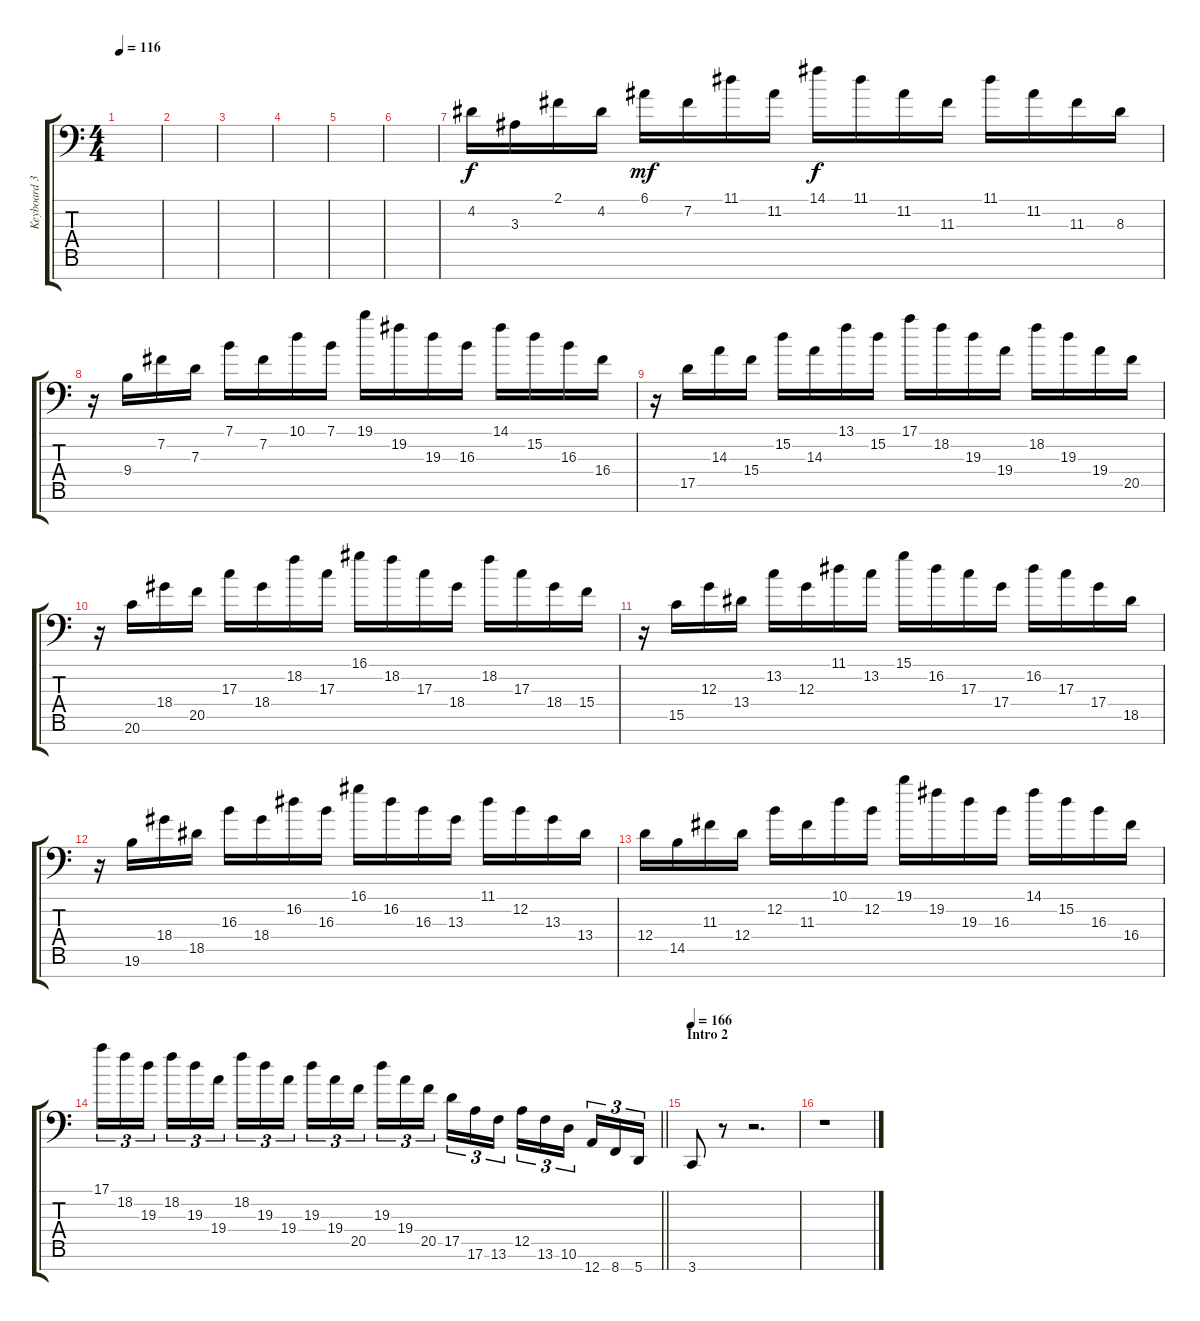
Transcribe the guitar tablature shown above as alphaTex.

\track ("Keyboard 3 (Lead)" "Keyboard 3") {instrument lead2sawtooth}
\staff {score tabs}
\tuning (E4 B3 G3 D3 A2 E2 A1) {hide}
\ts (4 4)
\tempo 116
\clef f4
\ks c
|
|
|
|
|
|
4.2.16 3.3.16 2.1.16 4.2.16 6.1.16{dy mf} 7.2.16 11.1.16 11.2.16 14.1.16{dy f} 11.1.16 11.2.16 11.3.16 11.1.16 11.2.16 11.3.16 8.3.16 |
r.16 9.4.16 7.2.16 7.3.16 7.1.16 7.2.16 10.1.16 7.1.16 19.1.16 19.2.16 19.3.16 16.3.16 14.1.16 15.2.16 16.3.16 16.4.16 |
r.16 17.5.16 14.3.16 15.4.16 15.2.16 14.3.16 13.1.16 15.2.16 17.1.16 18.2.16 19.3.16 19.4.16 18.2.16 19.3.16 19.4.16 20.5.16 |
r.16 20.6.16 18.4.16 20.5.16 17.3.16 18.4.16 18.2.16 17.3.16 16.1.16 18.2.16 17.3.16 18.4.16 18.2.16 17.3.16 18.4.16 15.4.16 |
r.16 15.5.16 12.3.16 13.4.16 13.2.16 12.3.16 11.1.16 13.2.16 15.1.16 16.2.16 17.3.16 17.4.16 16.2.16 17.3.16 17.4.16 18.5.16 |
r.16 19.6.16 18.4.16 18.5.16 16.3.16 18.4.16 16.2.16 16.3.16 16.1.16 16.2.16 16.3.16 13.3.16 11.1.16 12.2.16 13.3.16 13.4.16 |
12.4.16 14.5.16 11.3.16 12.4.16 12.2.16 11.3.16 10.1.16 12.2.16 19.1.16 19.2.16 19.3.16 16.3.16 14.1.16 15.2.16 16.3.16 16.4.16 |
\barLineRight lightlight
17.1.16{tu (3 2)} 18.2.16{tu (3 2)} 19.3.16{tu (3 2) beam splitsecondary} 18.2.16{tu (3 2)} 19.3.16{tu (3 2)} 19.4.16{tu (3 2)} 18.2.16{tu (3 2)} 19.3.16{tu (3 2)} 19.4.16{tu (3 2) beam splitsecondary} 19.3.16{tu (3 2)} 19.4.16{tu (3 2)} 20.5.16{tu (3 2)} 19.3.16{tu (3 2)} 19.4.16{tu (3 2)} 20.5.16{tu (3 2) beam splitsecondary} 17.5.16{tu (3 2)} 17.6.16{tu (3 2)} 13.6.16{tu (3 2)} 12.5.16{tu (3 2)} 13.6.16{tu (3 2)} 10.6.16{tu (3 2) beam splitsecondary} 12.7.16{tu (3 2)} 8.7.16{tu (3 2)} 5.7.16{tu (3 2)} |
\section ("" "Intro 2")
\tempo 166
3.7.8 r.8 r.2{d} |
r.1
